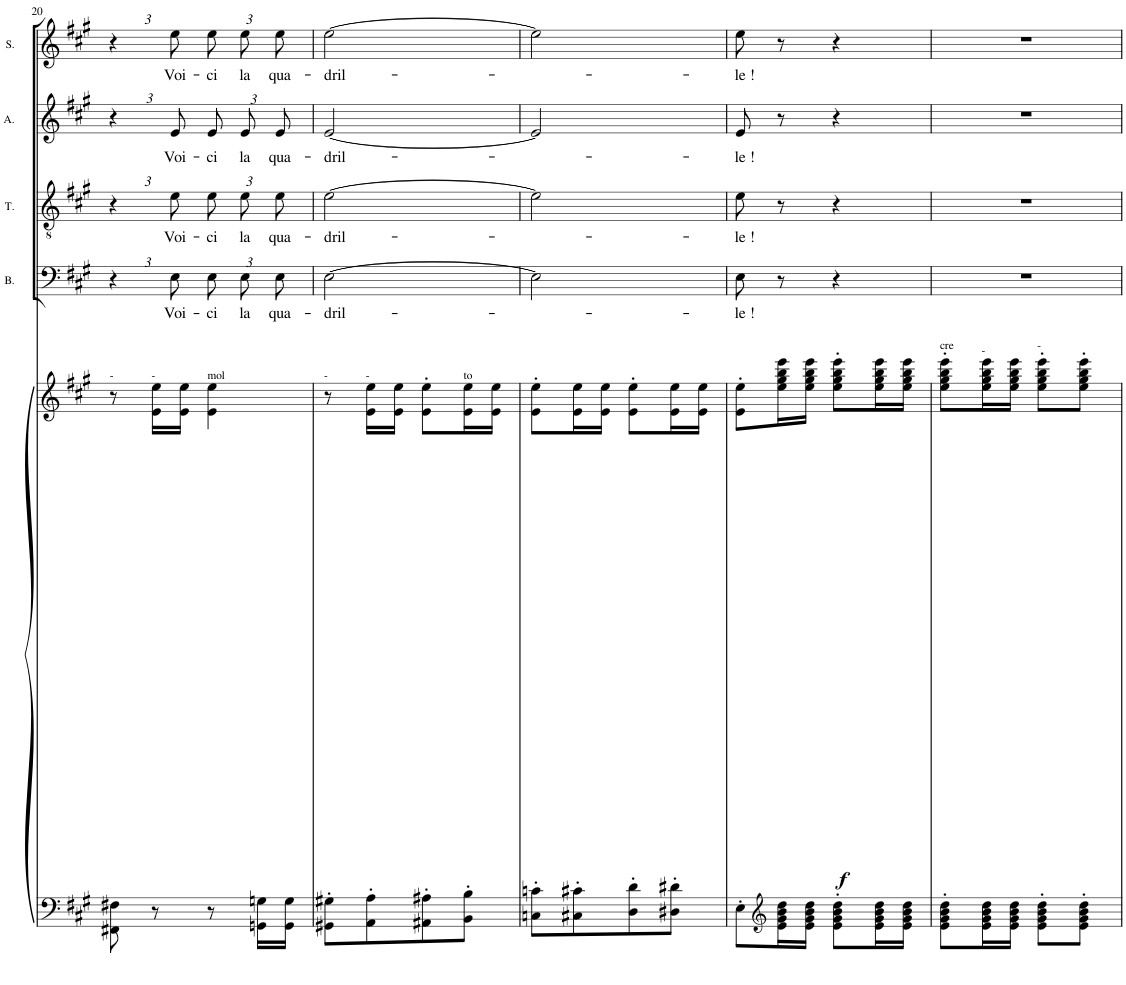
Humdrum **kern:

**kern	**kern	**dynam	**kern	**text	**kern	**text	**kern	**text	**kern	**text
*part5	*part5	*part5	*part4	*part4	*part3	*part3	*part2	*part2	*part1	*part1
*staff6	*staff5	*staff5/6	*staff4	*staff4	*staff3	*staff3	*staff2	*staff2	*staff1	*staff1
*I"Piano	*	*	*I"BASSES	*	*I"TENORS.	*	*I"ALTI.	*	*I"SOPRANI	*
*I'Pno	*	*	*I'B.	*	*I'T.	*	*I'A.	*	*I'S.	*
!!LO:PB:g=z
*clefF4	*clefG2	*	*clefF4	*	*clefGv2	*	*clefG2	*	*clefG2	*
*k[f#c#g#]	*k[f#c#g#]	*	*k[f#c#g#]	*	*k[f#c#g#]	*	*k[f#c#g#]	*	*k[f#c#g#]	*
*M2/4	*M2/4	*	*M2/4	*	*M2/4	*	*M2/4	*	*M2/4	*
*	*	*	*Xbrackettup	*	*Xbrackettup	*	*Xbrackettup	*	*Xbrackettup	*
=20	=20	=20	=20	=20	=20	=20	=20	=20	=20	=20
!	!LO:TX:a:t=-	!	!	!	!	!	!	!	!	!
8FF#X\ 8F#X\	8r	.	6r	.	6r	.	6r	.	6r	.
!	!LO:TX:a:t=-	!	!	!	!	!	!	!	!	!
8r	16e\ 16ee\LL	.	.	.	.	.	.	.	.	.
!	!	!	!	!LO:LY:b	!	!LO:LY:b	!	!LO:LY:b	!	!LO:LY:b
.	.	.	12E\	Voi-	12e\	Voi-	12e/	Voi-	12ee\	Voi-
.	16e\ 16ee\JJ	.	.	.	.	.	.	.	.	.
!	!LO:TX:a:t=mol	!	!	!	!	!	!	!	!	!
!	!	!	!	!LO:LY:b	!	!LO:LY:b	!	!LO:LY:b	!	!LO:LY:b
8r	4e\ 4ee\	.	12E\L	-ci	12e\L	-ci	12e/L	-ci	12ee\L	-ci
!	!	!	!	!LO:LY:b	!	!LO:LY:b	!	!LO:LY:b	!	!LO:LY:b
.	.	.	12E\	la	12e\	la	12e/	la	12ee\	la
16GGn\ 16Gn\LL	.	.	.	.	.	.	.	.	.	.
!	!	!	!	!LO:LY:b	!	!LO:LY:b	!	!LO:LY:b	!	!LO:LY:b
.	.	.	12E\J	qua-	12e\J	qua-	12e/J	qua-	12ee\J	qua-
16GG\ 16G\JJ	.	.	.	.	.	.	.	.	.	.
=21	=21	=21	=21	=21	=21	=21	=21	=21	=21	=21
!	!LO:TX:a:t=-	!	!	!	!	!	!	!	!	!
!	!	!	!	!LO:LY:b	!	!LO:LY:b	!	!LO:LY:b	!	!LO:LY:b
8GG#X\' 8G#X\'L	8r	.	[2E\	-dril-	[2e\	-dril-	[2e/	-dril-	[2ee\	-dril-
!	!LO:TX:a:t=-	!	!	!	!	!	!	!	!	!
8AA\' 8A\'	16e\ 16ee\LL	.	.	.	.	.	.	.	.	.
.	16e\ 16ee\JJ	.	.	.	.	.	.	.	.	.
8AA#X\' 8A#X\'	8e\' 8ee\'L	.	.	.	.	.	.	.	.	.
!	!LO:TX:a:t=to	!	!	!	!	!	!	!	!	!
8BB\' 8B\'J	16e\ 16ee\L	.	.	.	.	.	.	.	.	.
.	16e\ 16ee\JJ	.	.	.	.	.	.	.	.	.
=22	=22	=22	=22	=22	=22	=22	=22	=22	=22	=22
8Cn\' 8cn\'L	8e\' 8ee\'L	.	2E\]	.	2e\]	.	2e/]	.	2ee\]	.
8C#X\' 8c#X\'	16e\ 16ee\L	.	.	.	.	.	.	.	.	.
.	16e\ 16ee\JJ	.	.	.	.	.	.	.	.	.
8D\' 8d\'	8e\' 8ee\'L	.	.	.	.	.	.	.	.	.
8D#X\' 8d#X\'J	16e\ 16ee\L	.	.	.	.	.	.	.	.	.
.	16e\ 16ee\JJ	.	.	.	.	.	.	.	.	.
=23	=23	=23	=23	=23	=23	=23	=23	=23	=23	=23
!	!	!	!	!LO:LY:b	!	!LO:LY:b	!	!LO:LY:b	!	!LO:LY:b
8E'\L	8e\' 8ee\'L	.	8E\	-le !	8e\	-le !	8e/	-le !	8ee\	-le !
*clefG2	*	*	*	*	*	*	*	*	*	*
!	!	!LO:DY:b	!	!	!	!	!	!	!	!
16e\ 16g#\ 16b\ 16dd\L	16ee\ 16gg#\ 16bb\ 16eee\L	f	8r	.	8r	.	8r	.	8r	.
16e\ 16g#\ 16b\ 16dd\JJ	16ee\ 16gg#\ 16bb\ 16eee\JJ	.	.	.	.	.	.	.	.	.
8e\' 8g#\' 8b\' 8dd\'L	8ee\' 8gg#\' 8bb\' 8eee\'L	.	4r	.	4r	.	4r	.	4r	.
16e\ 16g#\ 16b\ 16dd\L	16ee\ 16gg#\ 16bb\ 16eee\L	.	.	.	.	.	.	.	.	.
16e\ 16g#\ 16b\ 16dd\JJ	16ee\ 16gg#\ 16bb\ 16eee\JJ	.	.	.	.	.	.	.	.	.
=24	=24	=24	=24	=24	=24	=24	=24	=24	=24	=24
!	!LO:TX:a:t=cre	!	!	!	!	!	!	!	!	!
8e\' 8g#\' 8b\' 8dd\'L	8ee\' 8gg#\' 8bb\' 8eee\'L	.	2r	.	2r	.	2r	.	2r	.
!	!LO:TX:a:t=-	!	!	!	!	!	!	!	!	!
16e\ 16g#\ 16b\ 16dd\L	16ee\ 16gg#\ 16bb\ 16eee\L	.	.	.	.	.	.	.	.	.
16e\ 16g#\ 16b\ 16dd\JJ	16ee\ 16gg#\ 16bb\ 16eee\JJ	.	.	.	.	.	.	.	.	.
!	!LO:TX:a:t=-	!	!	!	!	!	!	!	!	!
8e\' 8g#\' 8b\' 8dd\'L	8ee\' 8gg#\' 8bb\' 8eee\'L	.	.	.	.	.	.	.	.	.
8e\' 8g#\' 8b\' 8dd\'J	8ee\' 8gg#\' 8bb\' 8eee\'J	.	.	.	.	.	.	.	.	.
=	=	=	=	=	=	=	=	=	=	=
*-	*-	*-	*-	*-	*-	*-	*-	*-	*-	*-
